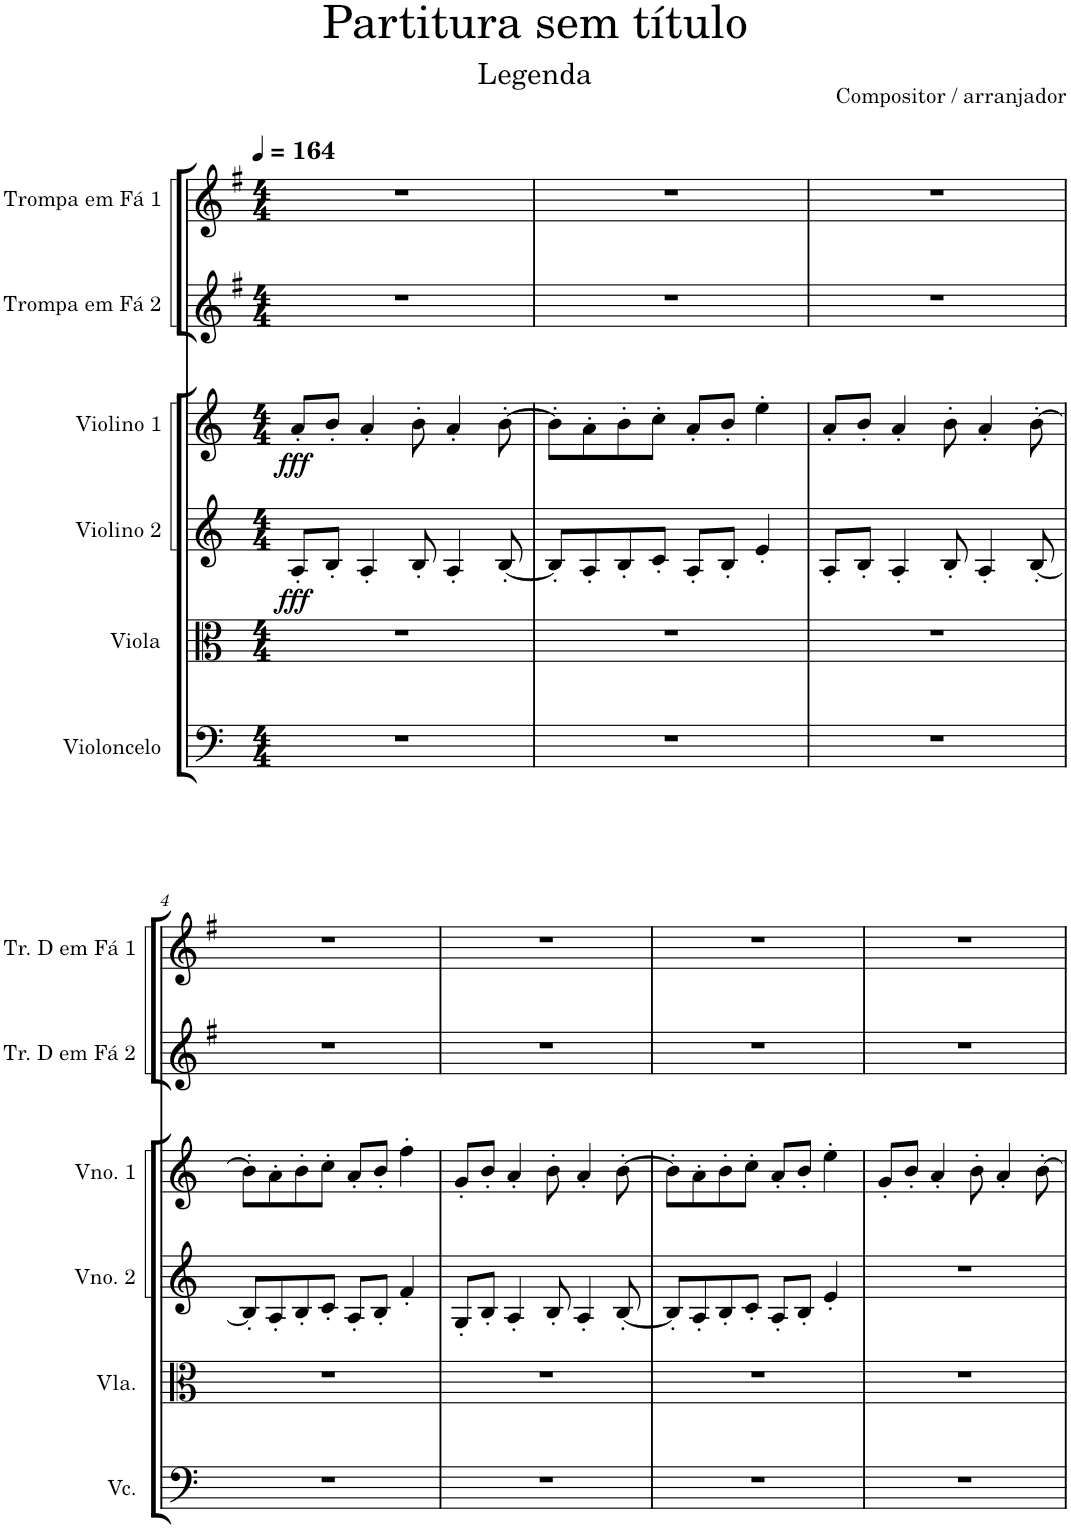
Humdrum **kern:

**kern	**kern	**kern	**dynam	**kern	**dynam	**kern	**kern
*part6	*part5	*part4	*part4	*part3	*part3	*part2	*part1
*staff6	*staff5	*staff4	*staff4	*staff3	*staff3	*staff2	*staff1
*I"Violoncelo	*I"Viola	*I"Violino 2	*	*I"Violino 1	*	*I"Trompa em Fá 2	*I"Trompa em Fá 1
*I'Vc.	*I'Vla.	*I'Vno. 2	*	*I'Vno. 1	*	*	*
*clefF4	*clefC3	*clefG2	*	*clefG2	*	*clefG2	*clefG2
*	*	*	*	*	*	*Trd4c7	*Trd4c7
*k[]	*k[]	*k[]	*	*k[]	*	*k[f#]	*k[f#]
*M4/4	*M4/4	*M4/4	*	*M4/4	*	*M4/4	*M4/4
*MM164	*MM164	*MM164	*	*MM164	*	*MM164	*MM164
=1	=1	=1	=1	=1	=1	=1	=1
!	!	!	!LO:DY:b	!	!LO:DY:b	!	!
1r	1r	8A'/L	fff	8a'/L	fff	1r	1r
.	.	8B'/J	.	8b'/J	.	.	.
.	.	4A'/	.	4a'/	.	.	.
.	.	8B'/	.	8b'\	.	.	.
.	.	4A'/	.	4a'/	.	.	.
.	.	[8B'/	.	[8b'\	.	.	.
=2	=2	=2	=2	=2	=2	=2	=2
1r	1r	8B'/L]	.	8b'\L]	.	1r	1r
.	.	8A'/	.	8a'\	.	.	.
.	.	8B'/	.	8b'\	.	.	.
.	.	8c'/J	.	8cc'\J	.	.	.
.	.	8A'/L	.	8a'/L	.	.	.
.	.	8B'/J	.	8b'/J	.	.	.
.	.	4e'/	.	4ee'\	.	.	.
=3	=3	=3	=3	=3	=3	=3	=3
1r	1r	8A'/L	.	8a'/L	.	1r	1r
.	.	8B'/J	.	8b'/J	.	.	.
.	.	4A'/	.	4a'/	.	.	.
.	.	8B'/	.	8b'\	.	.	.
.	.	4A'/	.	4a'/	.	.	.
.	.	[8B'/	.	[8b'\	.	.	.
!!LO:LB:g=z
=4	=4	=4	=4	=4	=4	=4	=4
1r	1r	8B'/L]	.	8b'\L]	.	1r	1r
.	.	8A'/	.	8a'\	.	.	.
.	.	8B'/	.	8b'\	.	.	.
.	.	8c'/J	.	8cc'\J	.	.	.
.	.	8A'/L	.	8a'/L	.	.	.
.	.	8B'/J	.	8b'/J	.	.	.
.	.	4f'/	.	4ff'\	.	.	.
=5	=5	=5	=5	=5	=5	=5	=5
1r	1r	8G'/L	.	8g'/L	.	1r	1r
.	.	8B'/J	.	8b'/J	.	.	.
.	.	4A'/	.	4a'/	.	.	.
.	.	8B'/	.	8b'\	.	.	.
.	.	4A'/	.	4a'/	.	.	.
.	.	[8B'/	.	[8b'\	.	.	.
=6	=6	=6	=6	=6	=6	=6	=6
1r	1r	8B'/L]	.	8b'\L]	.	1r	1r
.	.	8A'/	.	8a'\	.	.	.
.	.	8B'/	.	8b'\	.	.	.
.	.	8c'/J	.	8cc'\J	.	.	.
.	.	8A'/L	.	8a'/L	.	.	.
.	.	8B'/J	.	8b'/J	.	.	.
.	.	4e'/	.	4ee'\	.	.	.
=7	=7	=7	=7	=7	=7	=7	=7
1r	1r	1r	.	8g'/L	.	1r	1r
.	.	.	.	8b'/J	.	.	.
.	.	.	.	4a'/	.	.	.
.	.	.	.	8b'\	.	.	.
.	.	.	.	4a'/	.	.	.
.	.	.	.	[8b'\	.	.	.
=	=	=	=	=	=	=	=
*-	*-	*-	*-	*-	*-	*-	*-
